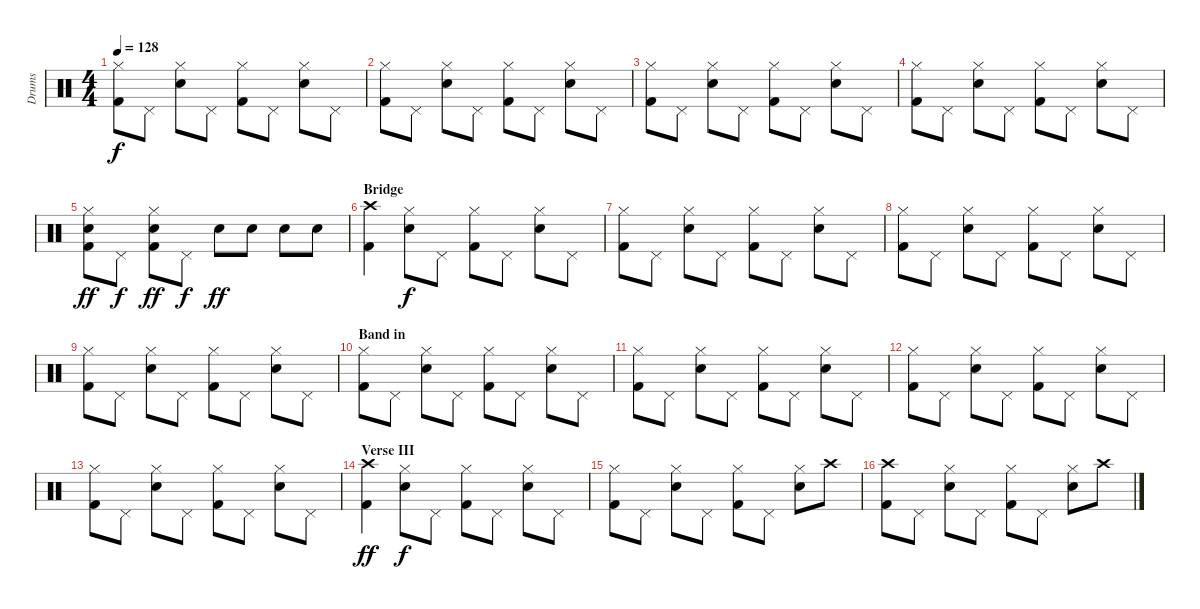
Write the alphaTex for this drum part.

\track ("Drums" "Drums") {instrument percussion}
\staff {score}
\articulation defaults
\ts (4 4)
\tempo 128
\clef neutral
\ks c
("Hi-Hat (closed)" "Kick (hit) 2").8{dy f} "Pedal Hi-Hat (hit)".8 ("Hi-Hat (closed)" "Electric Snare (hit)").8 "Pedal Hi-Hat (hit)".8 ("Hi-Hat (closed)" "Kick (hit) 2").8 "Pedal Hi-Hat (hit)".8 ("Hi-Hat (closed)" "Electric Snare (hit)").8 "Pedal Hi-Hat (hit)".8 |
("Hi-Hat (closed)" "Kick (hit) 2").8 "Pedal Hi-Hat (hit)".8 ("Hi-Hat (closed)" "Electric Snare (hit)").8 "Pedal Hi-Hat (hit)".8 ("Hi-Hat (closed)" "Kick (hit) 2").8 "Pedal Hi-Hat (hit)".8 ("Hi-Hat (closed)" "Electric Snare (hit)").8 "Pedal Hi-Hat (hit)".8 |
("Hi-Hat (closed)" "Kick (hit) 2").8 "Pedal Hi-Hat (hit)".8 ("Hi-Hat (closed)" "Electric Snare (hit)").8 "Pedal Hi-Hat (hit)".8 ("Hi-Hat (closed)" "Kick (hit) 2").8 "Pedal Hi-Hat (hit)".8 ("Hi-Hat (closed)" "Electric Snare (hit)").8 "Pedal Hi-Hat (hit)".8 |
("Hi-Hat (closed)" "Kick (hit) 2").8 "Pedal Hi-Hat (hit)".8 ("Hi-Hat (closed)" "Electric Snare (hit)").8 "Pedal Hi-Hat (hit)".8 ("Hi-Hat (closed)" "Kick (hit) 2").8 "Pedal Hi-Hat (hit)".8 ("Hi-Hat (closed)" "Electric Snare (hit)").8 "Pedal Hi-Hat (hit)".8 |
("Hi-Hat (closed)" "Snare (hit) 2" "Kick (hit) 2").8{dy ff} "Pedal Hi-Hat (hit)".8{dy f} ("Hi-Hat (closed)" "Snare (hit) 2" "Kick (hit) 2").8{dy ff} "Pedal Hi-Hat (hit)".8{dy f} "Snare (hit) 2".8{dy ff} "Snare (hit) 2".8 "Snare (hit) 2".8 "Snare (hit) 2".8 |
\section ("" "Bridge")
("Crash high (hit)" "Kick (hit) 2").4 ("Hi-Hat (closed)" "Electric Snare (hit)").8{dy f} "Pedal Hi-Hat (hit)".8 ("Hi-Hat (closed)" "Kick (hit) 2").8 "Pedal Hi-Hat (hit)".8 ("Hi-Hat (closed)" "Electric Snare (hit)").8 "Pedal Hi-Hat (hit)".8 |
("Hi-Hat (closed)" "Kick (hit) 2").8 "Pedal Hi-Hat (hit)".8 ("Hi-Hat (closed)" "Electric Snare (hit)").8 "Pedal Hi-Hat (hit)".8 ("Hi-Hat (closed)" "Kick (hit) 2").8 "Pedal Hi-Hat (hit)".8 ("Hi-Hat (closed)" "Electric Snare (hit)").8 "Pedal Hi-Hat (hit)".8 |
("Hi-Hat (closed)" "Kick (hit) 2").8 "Pedal Hi-Hat (hit)".8 ("Hi-Hat (closed)" "Electric Snare (hit)").8 "Pedal Hi-Hat (hit)".8 ("Hi-Hat (closed)" "Kick (hit) 2").8 "Pedal Hi-Hat (hit)".8 ("Hi-Hat (closed)" "Electric Snare (hit)").8 "Pedal Hi-Hat (hit)".8 |
("Hi-Hat (closed)" "Kick (hit) 2").8 "Pedal Hi-Hat (hit)".8 ("Hi-Hat (closed)" "Electric Snare (hit)").8 "Pedal Hi-Hat (hit)".8 ("Hi-Hat (closed)" "Kick (hit) 2").8 "Pedal Hi-Hat (hit)".8 ("Hi-Hat (closed)" "Electric Snare (hit)").8 "Pedal Hi-Hat (hit)".8 |
\section ("" "Band in")
("Hi-Hat (closed)" "Kick (hit) 2").8 "Pedal Hi-Hat (hit)".8 ("Hi-Hat (closed)" "Electric Snare (hit)").8 "Pedal Hi-Hat (hit)".8 ("Hi-Hat (closed)" "Kick (hit) 2").8 "Pedal Hi-Hat (hit)".8 ("Hi-Hat (closed)" "Electric Snare (hit)").8 "Pedal Hi-Hat (hit)".8 |
("Hi-Hat (closed)" "Kick (hit) 2").8 "Pedal Hi-Hat (hit)".8 ("Hi-Hat (closed)" "Electric Snare (hit)").8 "Pedal Hi-Hat (hit)".8 ("Hi-Hat (closed)" "Kick (hit) 2").8 "Pedal Hi-Hat (hit)".8 ("Hi-Hat (closed)" "Electric Snare (hit)").8 "Pedal Hi-Hat (hit)".8 |
("Hi-Hat (closed)" "Kick (hit) 2").8 "Pedal Hi-Hat (hit)".8 ("Hi-Hat (closed)" "Electric Snare (hit)").8 "Pedal Hi-Hat (hit)".8 ("Hi-Hat (closed)" "Kick (hit) 2").8 "Pedal Hi-Hat (hit)".8 ("Hi-Hat (closed)" "Electric Snare (hit)").8 "Pedal Hi-Hat (hit)".8 |
("Hi-Hat (closed)" "Kick (hit) 2").8 "Pedal Hi-Hat (hit)".8 ("Hi-Hat (closed)" "Electric Snare (hit)").8 "Pedal Hi-Hat (hit)".8 ("Hi-Hat (closed)" "Kick (hit) 2").8 "Pedal Hi-Hat (hit)".8 ("Hi-Hat (closed)" "Electric Snare (hit)").8 "Pedal Hi-Hat (hit)".8 |
\section ("" "Verse III")
("Crash high (hit)" "Kick (hit) 2").4{dy ff} ("Hi-Hat (closed)" "Electric Snare (hit)").8{dy f} "Pedal Hi-Hat (hit)".8 ("Hi-Hat (closed)" "Kick (hit) 2").8 "Pedal Hi-Hat (hit)".8 ("Hi-Hat (closed)" "Electric Snare (hit)").8 "Pedal Hi-Hat (hit)".8 |
("Hi-Hat (closed)" "Kick (hit) 2").8 "Pedal Hi-Hat (hit)".8 ("Hi-Hat (closed)" "Electric Snare (hit)").8 "Pedal Hi-Hat (hit)".8 ("Hi-Hat (closed)" "Kick (hit) 2").8 "Pedal Hi-Hat (hit)".8 ("Hi-Hat (closed)" "Electric Snare (hit)").8 "Crash high (hit)".8 |
("Crash high (hit)" "Kick (hit) 2").8 "Pedal Hi-Hat (hit)".8 ("Hi-Hat (closed)" "Electric Snare (hit)").8 "Pedal Hi-Hat (hit)".8 ("Hi-Hat (closed)" "Kick (hit) 2").8 "Pedal Hi-Hat (hit)".8 ("Hi-Hat (closed)" "Electric Snare (hit)").8 "Crash high (hit)".8
